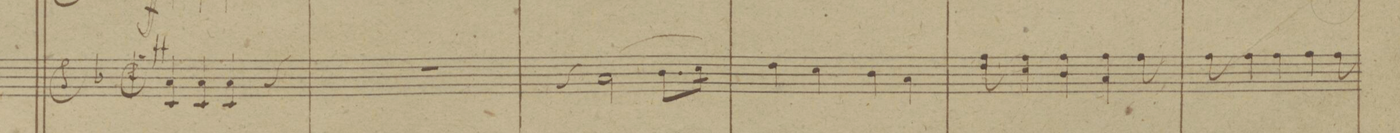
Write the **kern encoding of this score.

**kern	**dynam
*I""Violini	*
*clefG2	*
*k[b-]	*
*met(c|)	*
*M2/2	*
4a 4c/	ff
4a 4c/	.
4a 4c/	.
4r	.
=2	=2
1r	.
=3	=3
4r	.
*2\right	*
(2a\	.
8.b-\L	.
16cc\Jk)	.
=4	=4
4dd\	.
4cc\	.
4b-\	.
4a\	.
=5	=5
8ff 8dd\	.
4ff 4cc\	.
4ff 4b-\	.
4ff 4a\	.
8ff\	.
=6	=6
8ff\	.
4ff\	.
4ff\	.
4ff\	.
8ff\	.
=7	=7
*-	*-
